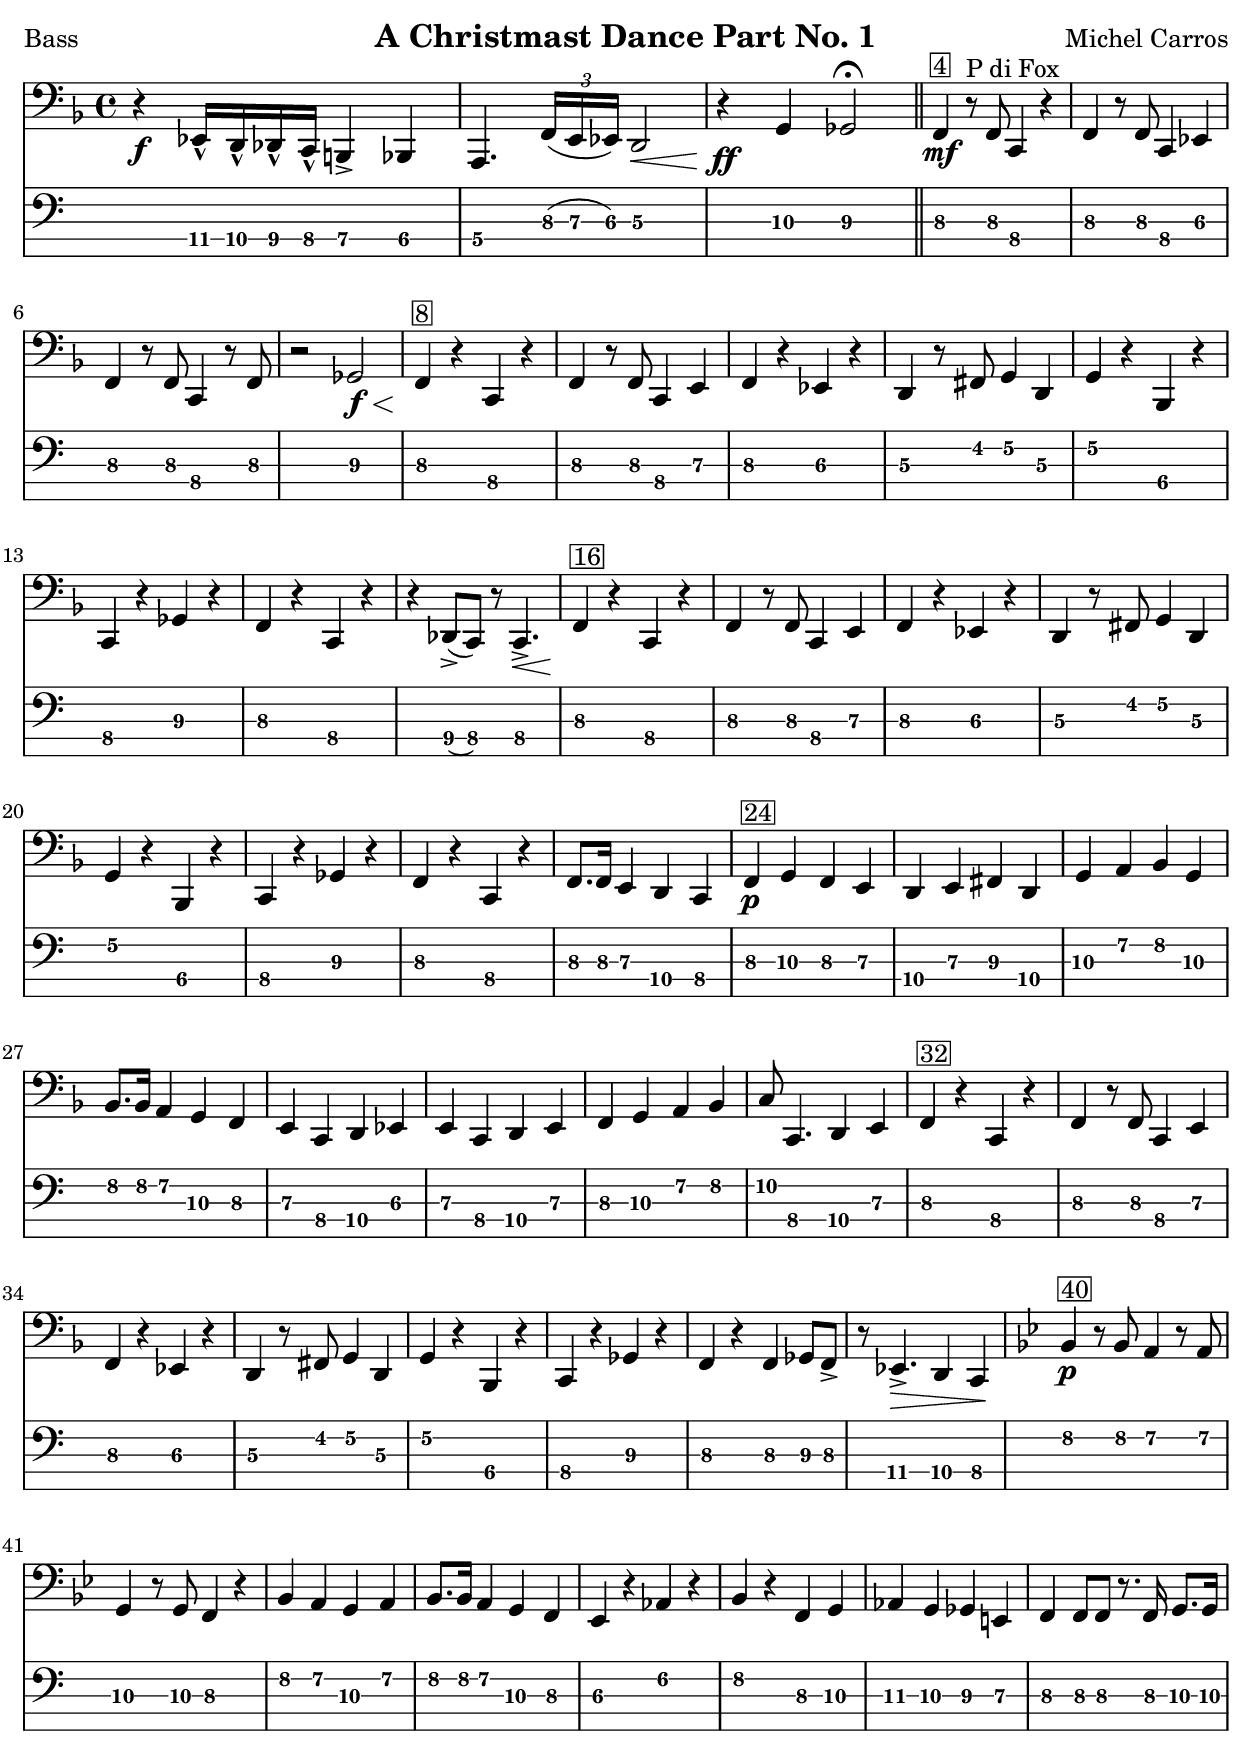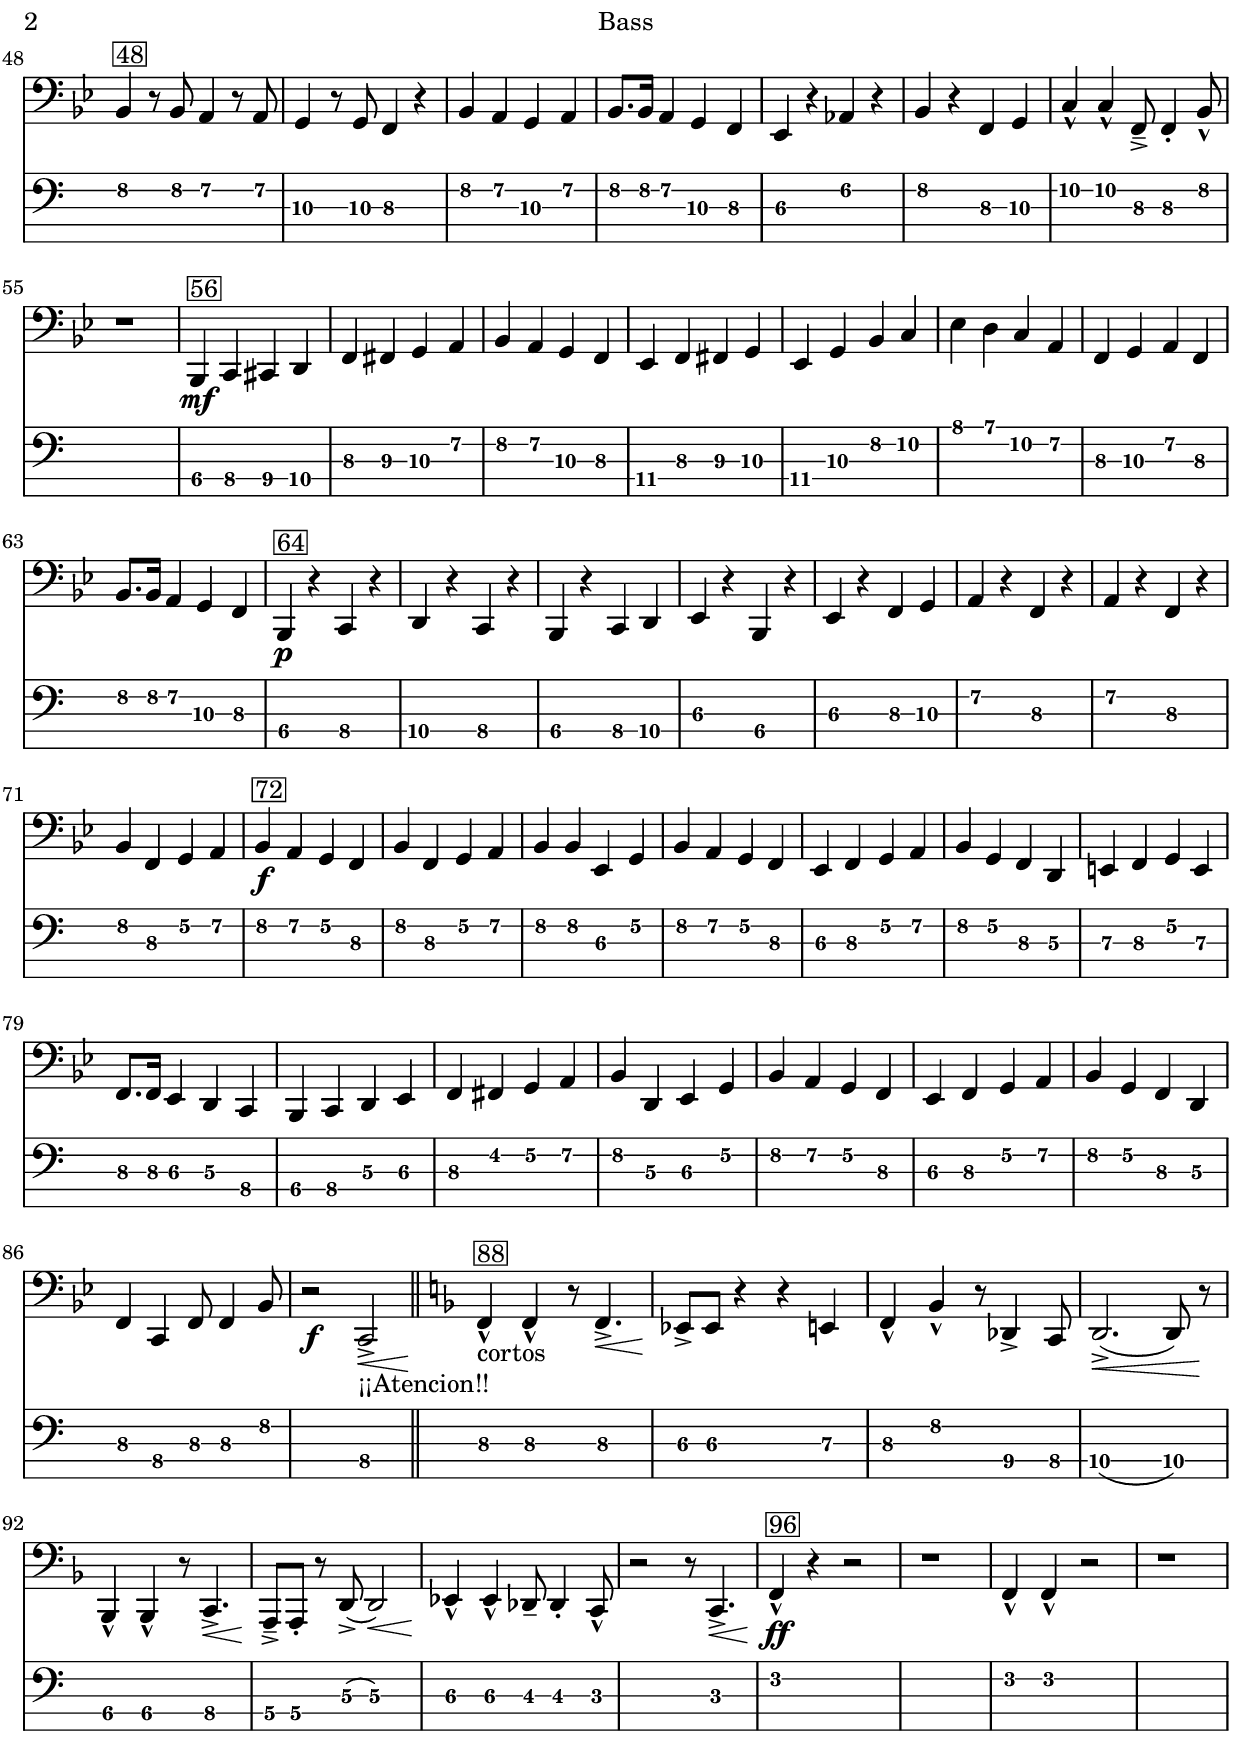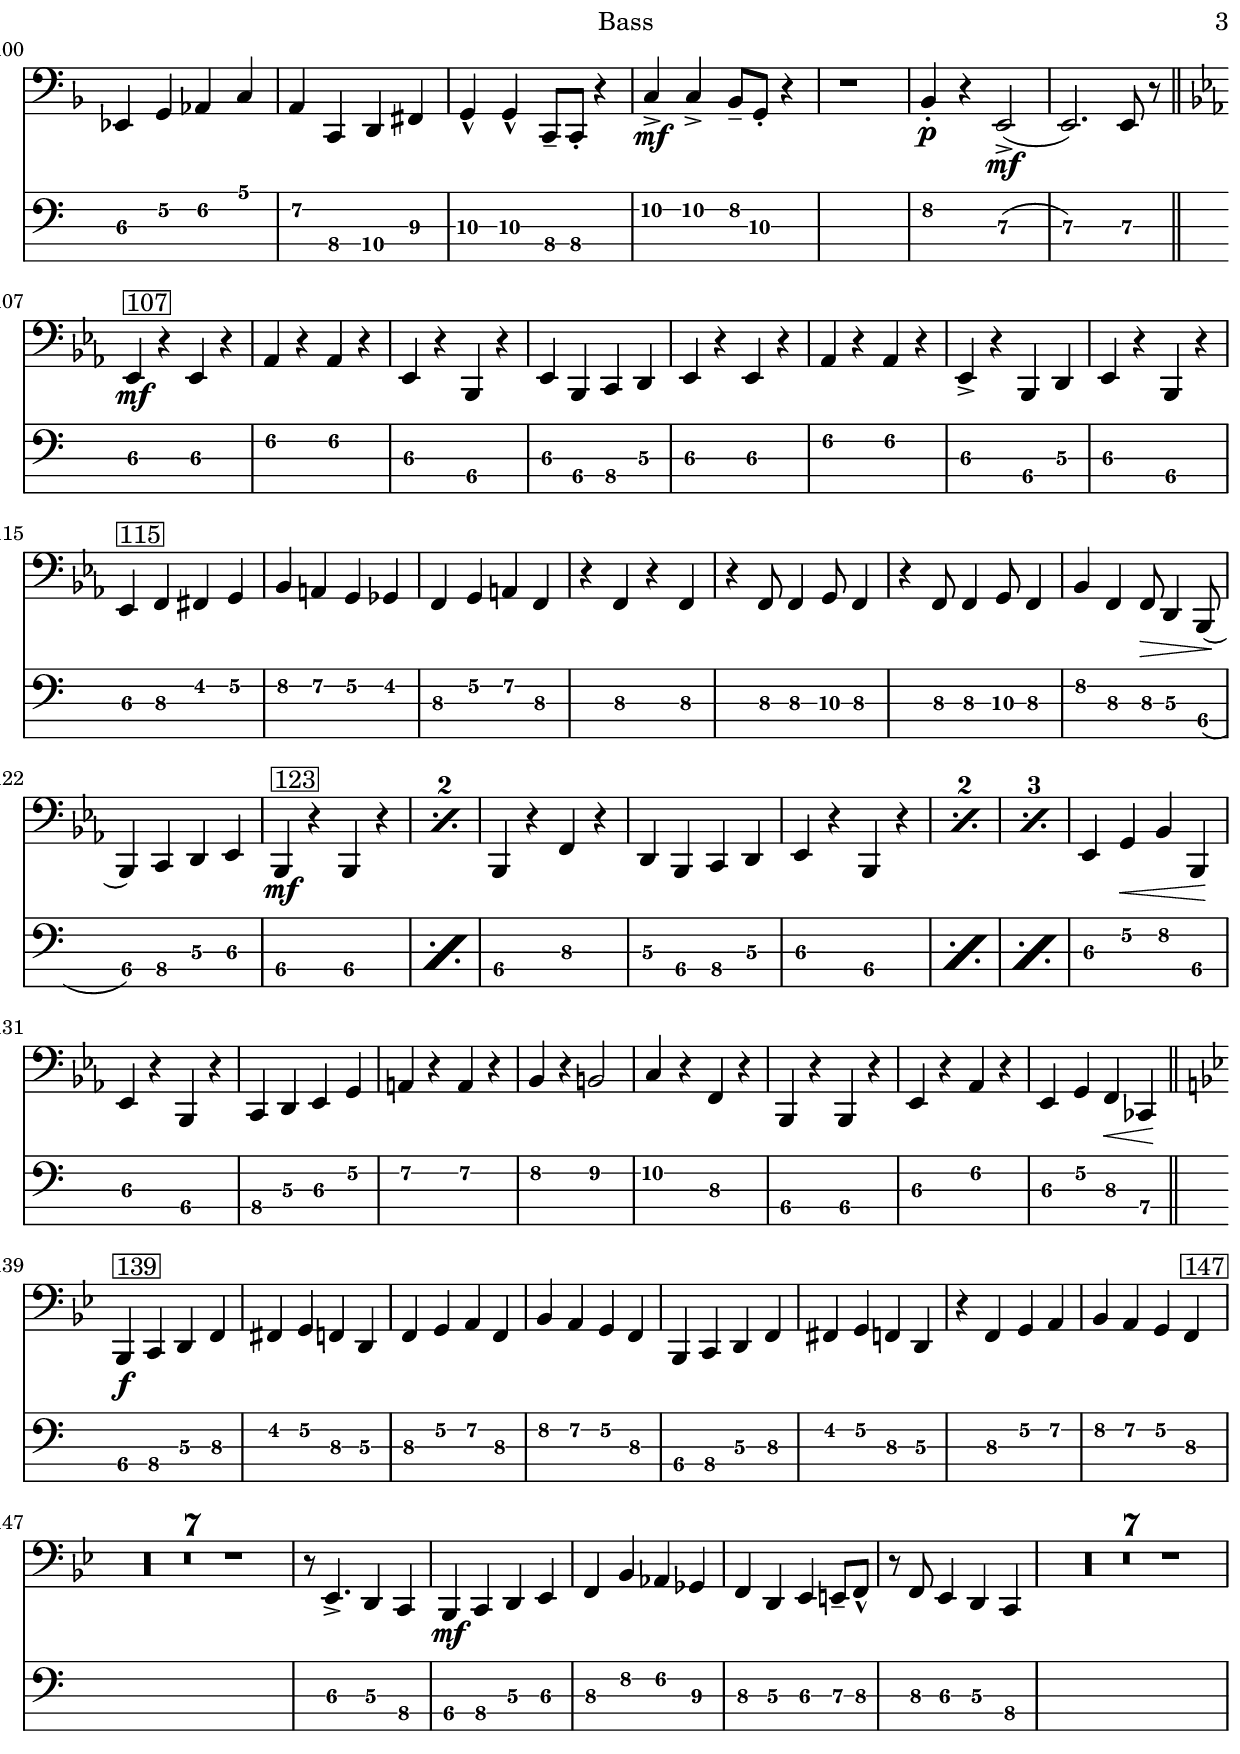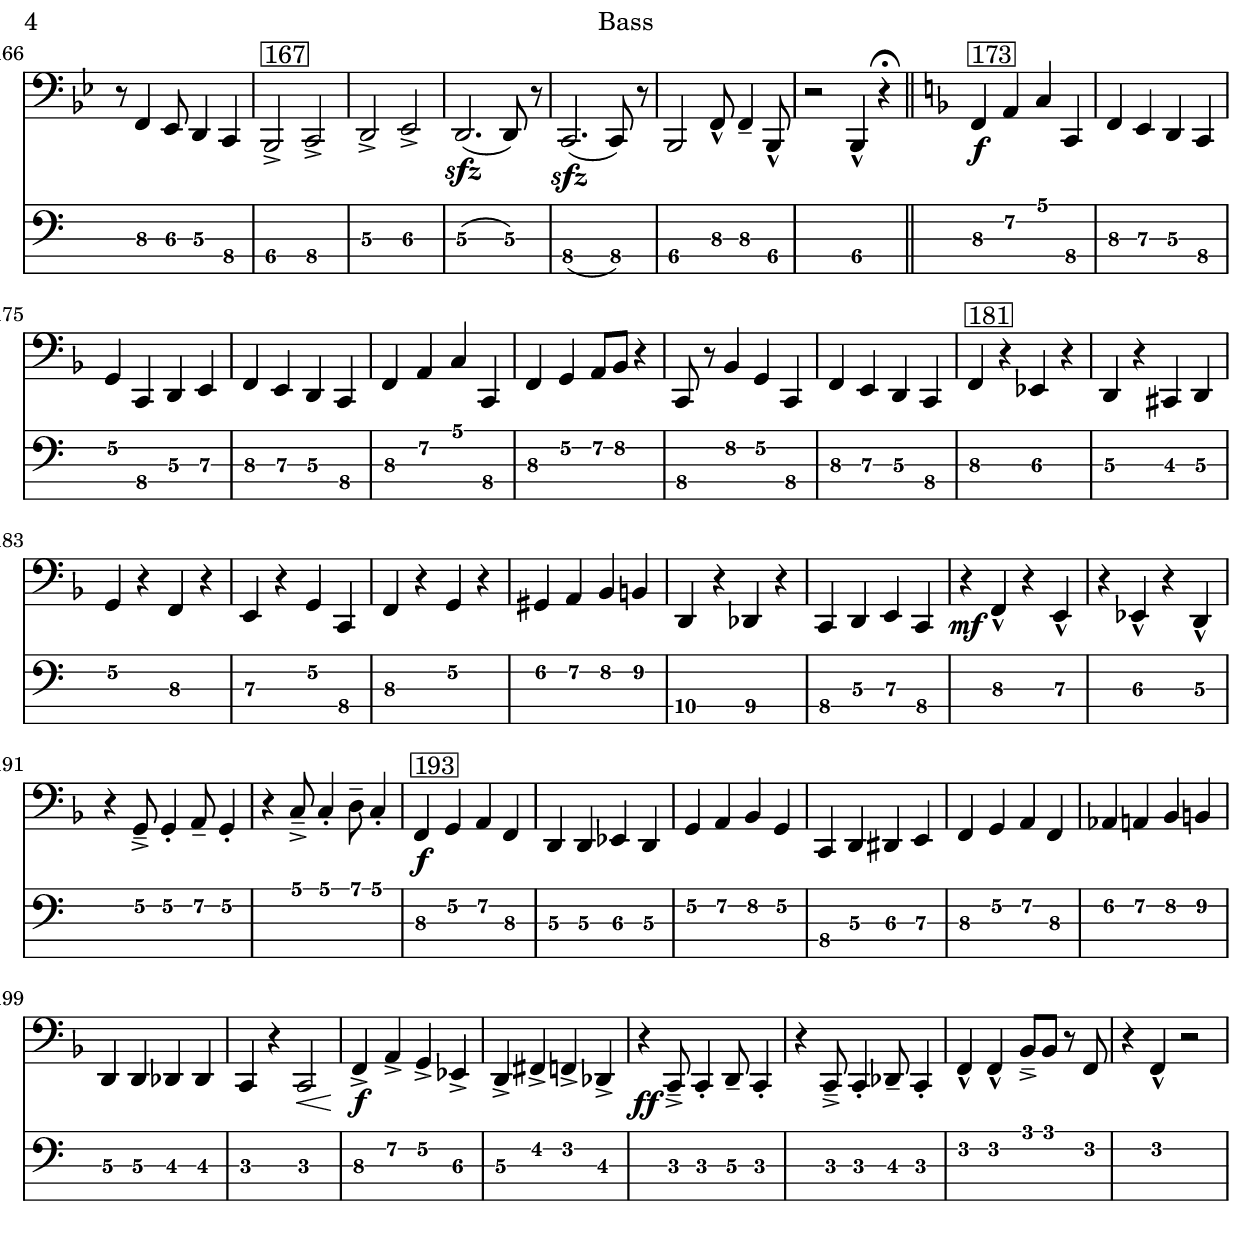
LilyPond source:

\version "2.16.1"

\include "format.ly"
#(set-global-staff-size 22)
%#(set-global-staff-size 25)

\paper {
  #(set-paper-size "a4")
  top-margin = 2
  bottom-margin = 2
  left-margin = 4
  right-margin = 2
  indent = 0
  short-indent = 0
  page-limit-inter-system-space = ##t

  head-separation = 0
  between-system-space = 0
  between-system-padding = 0

  system-system-spacing #'basic-distance = #8
  system-system-spacing #'minimum-distance = #8
  system-system-spacing #'padding = #0

}

\book {
  \header {
    title = "A Christmast Dance Part No. 1"
    composer = "Michel Carros"
    instrument = "Bass"
  }
  
  \score {
    <<
      \new Staff {
	\set Voice.countPercentRepeats = ##t
	\relative c' { 
  \clef "bass"
  \time 4/4
  \key f \major
  
  \relative c, {
    \set TabStaff.restrainOpenStrings = ##t    
    \set TabStaff.minimumFret = #7
    r4\f ees16\marcato d\marcato des\marcato c\marcato b4\accent
    \set TabStaff.minimumFret = #6
    bes |
    \set TabStaff.minimumFret = #5
    a4. \times 2/3 {f'16 (e ees) } d2\< |
    \set TabStaff.minimumFret = #6
    r4\! \ff g ges2\fermata | \bar "||"\newSpacingSection  %\break
				% 4
    \set TabStaff.minimumFret = #6
    f4\mf^\markup{\box{4}} r8^\markup{P di Fox} f c4 r | f4 r8 f c4 ees | f4 r8 f c4 r8 f |
    r2 ges2\f\< | f4\!^\markup{\box{8}} r c r | %\break
				% 9
    \set TabStaff.minimumFret = #5
    f4 r8 f c4 e | f r ees r |
    \set TabStaff.minimumFret = #4
    d r8 fis g4 d |
    \set TabStaff.minimumFret = #4
    g r bes, r |
    \set TabStaff.minimumFret = #6
    c r ges' r | %\break
				% 14
    \set TabStaff.minimumFret = #6
    f r c r | r des8\accent (c)  r8 c4.\accent\< | f4\!^\markup{\box{16}} r c r | f r8 f c4 e | f r ees r | %\break
				% 19
    \set TabStaff.minimumFret = #4
    d4 r8 fis g4 d | g4 r bes, r |
    \set TabStaff.minimumFret = #6
    c r ges' r | f r c r | f8. f16 e4 d c | %\break
				% 24
    \set TabStaff.minimumFret = #6
    f4\p^\markup{\box{24}} g f e | d e fis d | g a bes g | bes8. bes16 a4 g f | e c d ees | %\break
				% 29
    \set TabStaff.minimumFret = #6
    e c d e | f g a bes | c8 c,4. d4 e | f^\markup{\box{32}} r c r | f r8 f c4 e | %\break
				% 34
    \set TabStaff.minimumFret = #4
    f4 r ees r |
    \set TabStaff.minimumFret = #2
    d r8 fis g4 d |
    \set TabStaff.minimumFret = #5
    g r bes, r |
    c r ges' r | f r f ges8 f\accent | %\break
				% 39
    \set TabStaff.minimumFret = #7
    r8 ees4.\accent\> d4 c\!
    \set TabStaff.minimumFret = #6
    \key bes \major bes'^\markup{\box{40}}\p r8 bes a4 r8 a | g4 r8 g f4 r | bes a g a | bes8. bes16 a4 g f | %\break
				% 44
    \set TabStaff.minimumFret = #6
    ees4 r aes r |
    \set TabStaff.minimumFret = #7
    bes r f g | aes g ges e | f f8 f r8. f16 g8. g16 |%\break
				% 48
    \set TabStaff.minimumFret = #6
    bes4^\markup{\box{48}} r8 bes a4 r8 a | g4 r8 g f4 r | bes a g a | bes8. bes16 a4 g f | ees r aes r | %\break
				% 53
    \set TabStaff.minimumFret = #6
    bes4 r f g | c\marcato c\marcato f,8\accent\tenuto f4\staccato bes8\marcato | r1 |
    \set TabStaff.minimumFret = #6
    bes,4^\markup{\box{56}}\mf c cis d |
    \set TabStaff.minimumFret = #6
    f fis g a | %\break
				% 58
    \set TabStaff.minimumFret = #7
    bes4 a g f | ees f fis g | ees g bes c |
    \set TabStaff.minimumFret = #7
    ees d c a | f g a f | %\break
				% 63
    \set TabStaff.minimumFret = #6
    bes8. bes16 a4 g f | bes,\p^\markup{\box{64}} r c r | d r c r | bes r c d | ees r bes r | %\break
				% 68
    \set TabStaff.minimumFret = #6
    ees r f g | a r f r | a r f r |
    \set TabStaff.minimumFret = #5
    bes f g a | bes^\markup{\box{72}}\f a g f | %\break
				% 73
    \set TabStaff.minimumFret = #4
    bes f g a | bes bes ees, g | bes a g f | ees f g a | bes g f d | %\break
				% 78
    \set TabStaff.minimumFret = #4
    e f g e | f8. f16 ees4 d c | bes c d ees | f fis g a | bes d, ees g | %\break
				% 83
    \set TabStaff.minimumFret = #4
    bes a g f | ees f g a | bes g f d | f c f8 f4 bes8 | r2\f c,2\accent_\markup{¡¡Atencion!!}\<\< \bar "||" \newSpacingSection
    \key f \major%\break
				% 88
    \set TabStaff.minimumFret = #4
    f4\marcato^\markup{\box{88}}_\markup{cortos} \! f\marcato r8 f4.\accent\< | ees8\!\accent ees r4 r e |
    \set TabStaff.minimumFret = #6
    f4\marcato bes\marcato r8 des,4\accent c8 | d2.\accent\< (d8) r\! | %\break
				% 92
    \set TabStaff.minimumFret = #4
    bes4\marcato bes\marcato r8 c4.\accent\< | a8\accent\tenuto\! a\staccato r8 d\accent (d2)\< |
    \set TabStaff.minimumFret = #3
    ees4\marcato\! ees\marcato des8\tenuto des4\staccato c8\marcato | r2 r8 c4.\accent\< | %\break
				% 96
    \set TabStaff.minimumFret = #3
    f4\marcato\ff^\markup{\box{96}}\! r4 r2 | r1 | f4\marcato f\marcato r2 | r1 |
    \pageBreak

				%100
    \set TabStaff.minimumFret = #5
    ees4 g aes c |
    \set TabStaff.minimumFret = #7
    a c, d fis | g\marcato g\marcato c,8\tenuto c\staccato r4 | c'\accent\mf c\accent bes8\tenuto g\staccato r4 | r1 | %\break
				% 105
    \set TabStaff.minimumFret = #7
    bes4\staccato\p r e,2\accent\mf (e2.) e8 r \bar "||" \newSpacingSection
    \key ees \major
    \set TabStaff.minimumFret = #3
    ees4\mf^\markup{\box{107}} r ees r | aes r aes r | ees r bes r | %\break
				% 110
    \set TabStaff.minimumFret = #4
    ees4 bes c d | ees r ees r | aes r aes r | ees\accent r bes d | ees r bes r | %\break
				% 115
    \set TabStaff.minimumFret = #4
    ees^\markup{\box{115}} f fis g | bes a g ges | f g a f | r f r f |
    \set TabStaff.minimumFret = #6
    r f8 f4 g8 f4 | %\break
				% 120
    \set TabStaff.minimumFret = #6
    r4 f8 f4 g8 f4 |
    \set TabStaff.minimumFret = #5
    bes f f8\> d4 bes8\! (bes4) c d ees |
    \repeat percent 2 { bes4\mf^\markup{\box{123}} r bes r | } %\break
				% 125
    \set TabStaff.minimumFret = #4
    bes4 r f' r | d bes c d | \repeat percent 3 {ees r bes r } | ees g\< bes bes, \! %\break
				% 131
    \set TabStaff.minimumFret = #4
    ees4 r bes r |  c d ees g | a r a r |
    \set TabStaff.minimumFret = #6
    bes r b2 | c4 r f, r | %\break
				% 136
    \set TabStaff.minimumFret = #4
    bes, r bes r | ees r aes r | ees g f\< ces \! \bar "||" \newSpacingSection
    \key bes \major
    \set TabStaff.minimumFret = #4
    bes \f^\markup{\box{139}} c d f | fis g f d | %\break
				% 141
    \set TabStaff.minimumFret = #4
    f g a f | bes a g f | bes, c d f | fis g f d | r f g a | %\break
				% 145
    \set TabStaff.minimumFret = #4
    bes a g f^\markup{\box{147}} | \compressFullBarRests R1*7 | r8 ees4.\accent d4 c |
    \set TabStaff.minimumFret = #4
    bes\mf c d ees |
    \set TabStaff.minimumFret = #5
    f bes aes ges | %\break
				% 157
    \set TabStaff.minimumFret = #5
    f d ees e8\tenuto f\marcato | r8 f ees4 d c | \compressFullBarRests R1*7 | %\break
				% 166
    \set TabStaff.minimumFret = #4
    r8 f4 ees8 d4  c | bes2\accent^\markup{\box{167}} c\accent | d\accent ees\accent | d2.\sfz (d8) r8 | c2.\sfz (c8) r8 | %\break
				% 171
    bes2 f'8\marcato f4\tenuto bes,8\marcato |
    r2 bes4\marcato r4 \fermata \bar "||" \newSpacingSection
    \key f \major
    \set TabStaff.minimumFret = #4
    f'4\f^\markup{\box{173}} a c c, | f e d c | %\break
				% 175
    \set TabStaff.minimumFret = #4
    g' c, d e | f e d c | f a c c, | f g a8 bes r4 | c,8 r bes'4 g c, | %\break
				% 180
    \set TabStaff.minimumFret = #4
    f e  d c | f^\markup{\box{181}} r ees r | d r cis d | g r f r | e r g c, | %\break
				% 185
    \set TabStaff.minimumFret = #5
    f r g r | gis a bes b |
    \set TabStaff.minimumFret = #6
    d, r des r |
    \set TabStaff.minimumFret = #5
    c d e c | r\mf f\marcato r e\marcato | %\break
				% 190
    \set TabStaff.minimumFret = #3
    r ees\marcato r d\marcato | r g8\tenuto\accent g4\staccato a8\tenuto g4\staccato |
    \set TabStaff.minimumFret = #3
    r4 c8\tenuto\accent c4\staccato d8\tenuto c4\staccato |
    \set TabStaff.minimumFret = #4
    f,4\f^\markup{\box{193}} g a f | d d ees d | %\break
				% 195
    \set TabStaff.minimumFret = #5
    g a bes g | c, d dis e |  f g a f | aes a bes b | %\break
				% 199
    \set TabStaff.minimumFret = #3
    d, d des des | c r c2\< |
    \set TabStaff.minimumFret = #4
    f4\f\accent\!  a\accent g\accent ees\accent |
    \set TabStaff.minimumFret = #3
    d\accent fis\accent f\accent  des\accent | r4\ff c8\accent\tenuto c4\staccato d8\tenuto c4\staccato |%\break
				% 204
    \set TabStaff.minimumFret = #3
    r4 c8\accent\tenuto c4\staccato des8\tenuto c4\staccato | f4\marcato f\marcato bes8\accent\tenuto bes r8 f |
    \set TabStaff.minimumFret = #3
    r4 f\marcato r2 
  }
}

      }
      \new TabStaff  \with {
	stringTunings = #bass-five-string-tuning
      } {
	\set Voice.countPercentRepeats = ##t
	\transpose c c {
	  \relative c' { 
  \clef "bass"
  \time 4/4
  \key f \major
  
  \relative c, {
    \set TabStaff.restrainOpenStrings = ##t    
    \set TabStaff.minimumFret = #7
    r4\f ees16\marcato d\marcato des\marcato c\marcato b4\accent
    \set TabStaff.minimumFret = #6
    bes |
    \set TabStaff.minimumFret = #5
    a4. \times 2/3 {f'16 (e ees) } d2\< |
    \set TabStaff.minimumFret = #6
    r4\! \ff g ges2\fermata | \bar "||"\newSpacingSection  %\break
				% 4
    \set TabStaff.minimumFret = #6
    f4\mf^\markup{\box{4}} r8^\markup{P di Fox} f c4 r | f4 r8 f c4 ees | f4 r8 f c4 r8 f |
    r2 ges2\f\< | f4\!^\markup{\box{8}} r c r | %\break
				% 9
    \set TabStaff.minimumFret = #5
    f4 r8 f c4 e | f r ees r |
    \set TabStaff.minimumFret = #4
    d r8 fis g4 d |
    \set TabStaff.minimumFret = #4
    g r bes, r |
    \set TabStaff.minimumFret = #6
    c r ges' r | %\break
				% 14
    \set TabStaff.minimumFret = #6
    f r c r | r des8\accent (c)  r8 c4.\accent\< | f4\!^\markup{\box{16}} r c r | f r8 f c4 e | f r ees r | %\break
				% 19
    \set TabStaff.minimumFret = #4
    d4 r8 fis g4 d | g4 r bes, r |
    \set TabStaff.minimumFret = #6
    c r ges' r | f r c r | f8. f16 e4 d c | %\break
				% 24
    \set TabStaff.minimumFret = #6
    f4\p^\markup{\box{24}} g f e | d e fis d | g a bes g | bes8. bes16 a4 g f | e c d ees | %\break
				% 29
    \set TabStaff.minimumFret = #6
    e c d e | f g a bes | c8 c,4. d4 e | f^\markup{\box{32}} r c r | f r8 f c4 e | %\break
				% 34
    \set TabStaff.minimumFret = #4
    f4 r ees r |
    \set TabStaff.minimumFret = #2
    d r8 fis g4 d |
    \set TabStaff.minimumFret = #5
    g r bes, r |
    c r ges' r | f r f ges8 f\accent | %\break
				% 39
    \set TabStaff.minimumFret = #7
    r8 ees4.\accent\> d4 c\!
    \set TabStaff.minimumFret = #6
    \key bes \major bes'^\markup{\box{40}}\p r8 bes a4 r8 a | g4 r8 g f4 r | bes a g a | bes8. bes16 a4 g f | %\break
				% 44
    \set TabStaff.minimumFret = #6
    ees4 r aes r |
    \set TabStaff.minimumFret = #7
    bes r f g | aes g ges e | f f8 f r8. f16 g8. g16 |%\break
				% 48
    \set TabStaff.minimumFret = #6
    bes4^\markup{\box{48}} r8 bes a4 r8 a | g4 r8 g f4 r | bes a g a | bes8. bes16 a4 g f | ees r aes r | %\break
				% 53
    \set TabStaff.minimumFret = #6
    bes4 r f g | c\marcato c\marcato f,8\accent\tenuto f4\staccato bes8\marcato | r1 |
    \set TabStaff.minimumFret = #6
    bes,4^\markup{\box{56}}\mf c cis d |
    \set TabStaff.minimumFret = #6
    f fis g a | %\break
				% 58
    \set TabStaff.minimumFret = #7
    bes4 a g f | ees f fis g | ees g bes c |
    \set TabStaff.minimumFret = #7
    ees d c a | f g a f | %\break
				% 63
    \set TabStaff.minimumFret = #6
    bes8. bes16 a4 g f | bes,\p^\markup{\box{64}} r c r | d r c r | bes r c d | ees r bes r | %\break
				% 68
    \set TabStaff.minimumFret = #6
    ees r f g | a r f r | a r f r |
    \set TabStaff.minimumFret = #5
    bes f g a | bes^\markup{\box{72}}\f a g f | %\break
				% 73
    \set TabStaff.minimumFret = #4
    bes f g a | bes bes ees, g | bes a g f | ees f g a | bes g f d | %\break
				% 78
    \set TabStaff.minimumFret = #4
    e f g e | f8. f16 ees4 d c | bes c d ees | f fis g a | bes d, ees g | %\break
				% 83
    \set TabStaff.minimumFret = #4
    bes a g f | ees f g a | bes g f d | f c f8 f4 bes8 | r2\f c,2\accent_\markup{¡¡Atencion!!}\<\< \bar "||" \newSpacingSection
    \key f \major%\break
				% 88
    \set TabStaff.minimumFret = #4
    f4\marcato^\markup{\box{88}}_\markup{cortos} \! f\marcato r8 f4.\accent\< | ees8\!\accent ees r4 r e |
    \set TabStaff.minimumFret = #6
    f4\marcato bes\marcato r8 des,4\accent c8 | d2.\accent\< (d8) r\! | %\break
				% 92
    \set TabStaff.minimumFret = #4
    bes4\marcato bes\marcato r8 c4.\accent\< | a8\accent\tenuto\! a\staccato r8 d\accent (d2)\< |
    \set TabStaff.minimumFret = #3
    ees4\marcato\! ees\marcato des8\tenuto des4\staccato c8\marcato | r2 r8 c4.\accent\< | %\break
				% 96
    \set TabStaff.minimumFret = #3
    f4\marcato\ff^\markup{\box{96}}\! r4 r2 | r1 | f4\marcato f\marcato r2 | r1 |
    \pageBreak

				%100
    \set TabStaff.minimumFret = #5
    ees4 g aes c |
    \set TabStaff.minimumFret = #7
    a c, d fis | g\marcato g\marcato c,8\tenuto c\staccato r4 | c'\accent\mf c\accent bes8\tenuto g\staccato r4 | r1 | %\break
				% 105
    \set TabStaff.minimumFret = #7
    bes4\staccato\p r e,2\accent\mf (e2.) e8 r \bar "||" \newSpacingSection
    \key ees \major
    \set TabStaff.minimumFret = #3
    ees4\mf^\markup{\box{107}} r ees r | aes r aes r | ees r bes r | %\break
				% 110
    \set TabStaff.minimumFret = #4
    ees4 bes c d | ees r ees r | aes r aes r | ees\accent r bes d | ees r bes r | %\break
				% 115
    \set TabStaff.minimumFret = #4
    ees^\markup{\box{115}} f fis g | bes a g ges | f g a f | r f r f |
    \set TabStaff.minimumFret = #6
    r f8 f4 g8 f4 | %\break
				% 120
    \set TabStaff.minimumFret = #6
    r4 f8 f4 g8 f4 |
    \set TabStaff.minimumFret = #5
    bes f f8\> d4 bes8\! (bes4) c d ees |
    \repeat percent 2 { bes4\mf^\markup{\box{123}} r bes r | } %\break
				% 125
    \set TabStaff.minimumFret = #4
    bes4 r f' r | d bes c d | \repeat percent 3 {ees r bes r } | ees g\< bes bes, \! %\break
				% 131
    \set TabStaff.minimumFret = #4
    ees4 r bes r |  c d ees g | a r a r |
    \set TabStaff.minimumFret = #6
    bes r b2 | c4 r f, r | %\break
				% 136
    \set TabStaff.minimumFret = #4
    bes, r bes r | ees r aes r | ees g f\< ces \! \bar "||" \newSpacingSection
    \key bes \major
    \set TabStaff.minimumFret = #4
    bes \f^\markup{\box{139}} c d f | fis g f d | %\break
				% 141
    \set TabStaff.minimumFret = #4
    f g a f | bes a g f | bes, c d f | fis g f d | r f g a | %\break
				% 145
    \set TabStaff.minimumFret = #4
    bes a g f^\markup{\box{147}} | \compressFullBarRests R1*7 | r8 ees4.\accent d4 c |
    \set TabStaff.minimumFret = #4
    bes\mf c d ees |
    \set TabStaff.minimumFret = #5
    f bes aes ges | %\break
				% 157
    \set TabStaff.minimumFret = #5
    f d ees e8\tenuto f\marcato | r8 f ees4 d c | \compressFullBarRests R1*7 | %\break
				% 166
    \set TabStaff.minimumFret = #4
    r8 f4 ees8 d4  c | bes2\accent^\markup{\box{167}} c\accent | d\accent ees\accent | d2.\sfz (d8) r8 | c2.\sfz (c8) r8 | %\break
				% 171
    bes2 f'8\marcato f4\tenuto bes,8\marcato |
    r2 bes4\marcato r4 \fermata \bar "||" \newSpacingSection
    \key f \major
    \set TabStaff.minimumFret = #4
    f'4\f^\markup{\box{173}} a c c, | f e d c | %\break
				% 175
    \set TabStaff.minimumFret = #4
    g' c, d e | f e d c | f a c c, | f g a8 bes r4 | c,8 r bes'4 g c, | %\break
				% 180
    \set TabStaff.minimumFret = #4
    f e  d c | f^\markup{\box{181}} r ees r | d r cis d | g r f r | e r g c, | %\break
				% 185
    \set TabStaff.minimumFret = #5
    f r g r | gis a bes b |
    \set TabStaff.minimumFret = #6
    d, r des r |
    \set TabStaff.minimumFret = #5
    c d e c | r\mf f\marcato r e\marcato | %\break
				% 190
    \set TabStaff.minimumFret = #3
    r ees\marcato r d\marcato | r g8\tenuto\accent g4\staccato a8\tenuto g4\staccato |
    \set TabStaff.minimumFret = #3
    r4 c8\tenuto\accent c4\staccato d8\tenuto c4\staccato |
    \set TabStaff.minimumFret = #4
    f,4\f^\markup{\box{193}} g a f | d d ees d | %\break
				% 195
    \set TabStaff.minimumFret = #5
    g a bes g | c, d dis e |  f g a f | aes a bes b | %\break
				% 199
    \set TabStaff.minimumFret = #3
    d, d des des | c r c2\< |
    \set TabStaff.minimumFret = #4
    f4\f\accent\!  a\accent g\accent ees\accent |
    \set TabStaff.minimumFret = #3
    d\accent fis\accent f\accent  des\accent | r4\ff c8\accent\tenuto c4\staccato d8\tenuto c4\staccato |%\break
				% 204
    \set TabStaff.minimumFret = #3
    r4 c8\accent\tenuto c4\staccato des8\tenuto c4\staccato | f4\marcato f\marcato bes8\accent\tenuto bes r8 f |
    \set TabStaff.minimumFret = #3
    r4 f\marcato r2 
  }
}

	}
      }
    >>
    \layout {}
    \midi {}
  }
}

